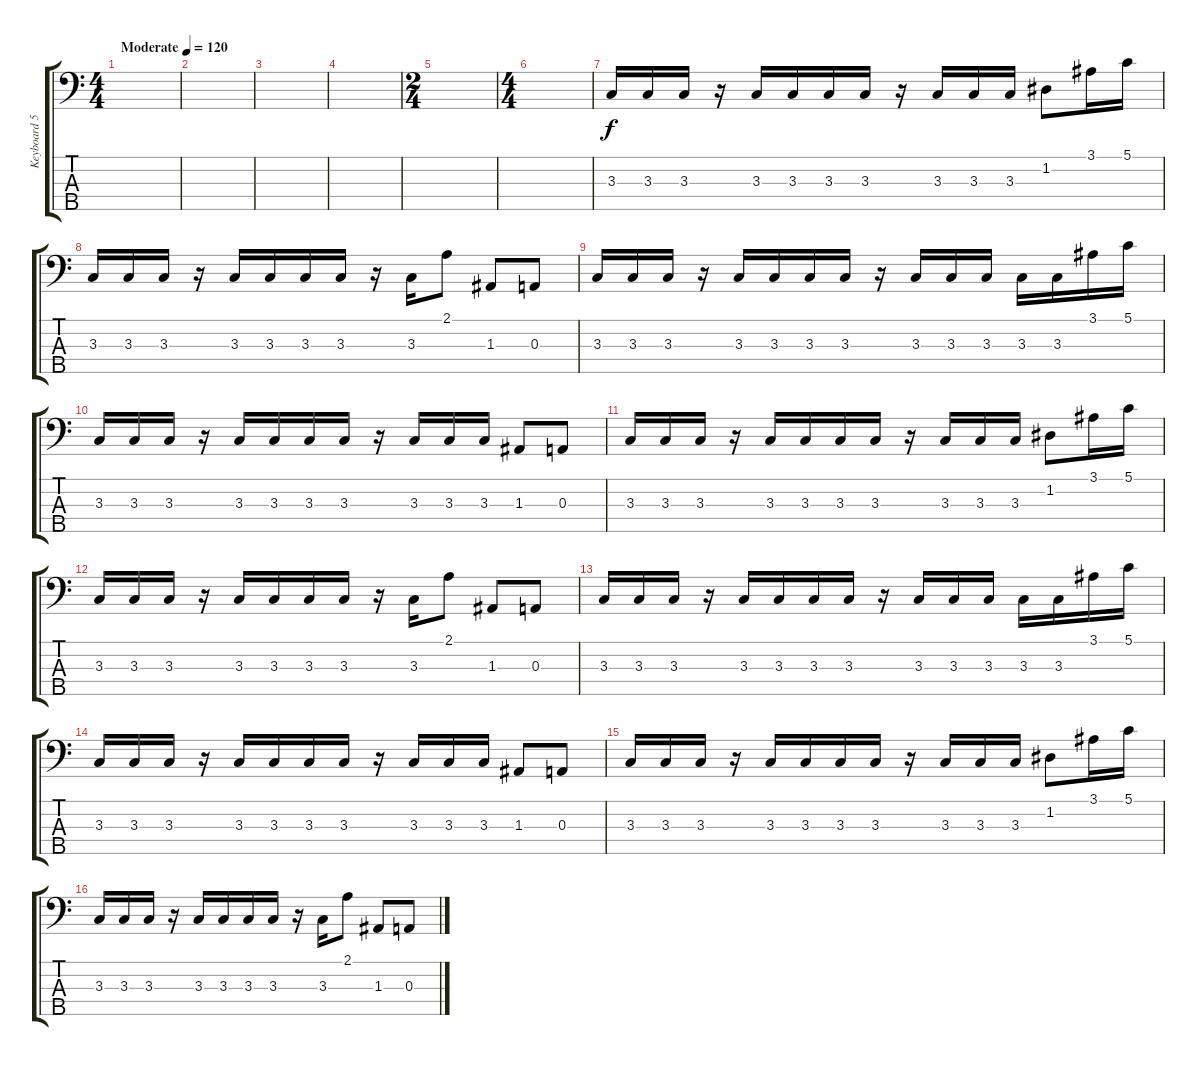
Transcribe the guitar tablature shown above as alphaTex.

\track ("Keyboard 5" "Keyboard 5") {instrument synthbass1}
\staff {score tabs}
\tuning (G2 D2 A1 E1 B0) {hide}
\ts (4 4)
\tempo (120 "Moderate")
\clef f4
\ks c
|
|
|
|
\ts (2 4)
|
\ts (4 4)
|
3.3.16 3.3.16 3.3.16 r.16 3.3.16 3.3.16 3.3.16 3.3.16 r.16 3.3.16 3.3.16 3.3.16 1.2.8 3.1.16 5.1.16 |
3.3.16 3.3.16 3.3.16 r.16 3.3.16 3.3.16 3.3.16 3.3.16 r.16 3.3.16 2.1.8 1.3.8 0.3.8 |
3.3.16 3.3.16 3.3.16 r.16 3.3.16 3.3.16 3.3.16 3.3.16 r.16 3.3.16 3.3.16 3.3.16 3.3.16 3.3.16 3.1.16 5.1.16 |
3.3.16 3.3.16 3.3.16 r.16 3.3.16 3.3.16 3.3.16 3.3.16 r.16 3.3.16 3.3.16 3.3.16 1.3.8 0.3.8 |
3.3.16 3.3.16 3.3.16 r.16 3.3.16 3.3.16 3.3.16 3.3.16 r.16 3.3.16 3.3.16 3.3.16 1.2.8 3.1.16 5.1.16 |
3.3.16 3.3.16 3.3.16 r.16 3.3.16 3.3.16 3.3.16 3.3.16 r.16 3.3.16 2.1.8 1.3.8 0.3.8 |
3.3.16 3.3.16 3.3.16 r.16 3.3.16 3.3.16 3.3.16 3.3.16 r.16 3.3.16 3.3.16 3.3.16 3.3.16 3.3.16 3.1.16 5.1.16 |
3.3.16 3.3.16 3.3.16 r.16 3.3.16 3.3.16 3.3.16 3.3.16 r.16 3.3.16 3.3.16 3.3.16 1.3.8 0.3.8 |
3.3.16 3.3.16 3.3.16 r.16 3.3.16 3.3.16 3.3.16 3.3.16 r.16 3.3.16 3.3.16 3.3.16 1.2.8 3.1.16 5.1.16 |
3.3.16 3.3.16 3.3.16 r.16 3.3.16 3.3.16 3.3.16 3.3.16 r.16 3.3.16 2.1.8 1.3.8 0.3.8
